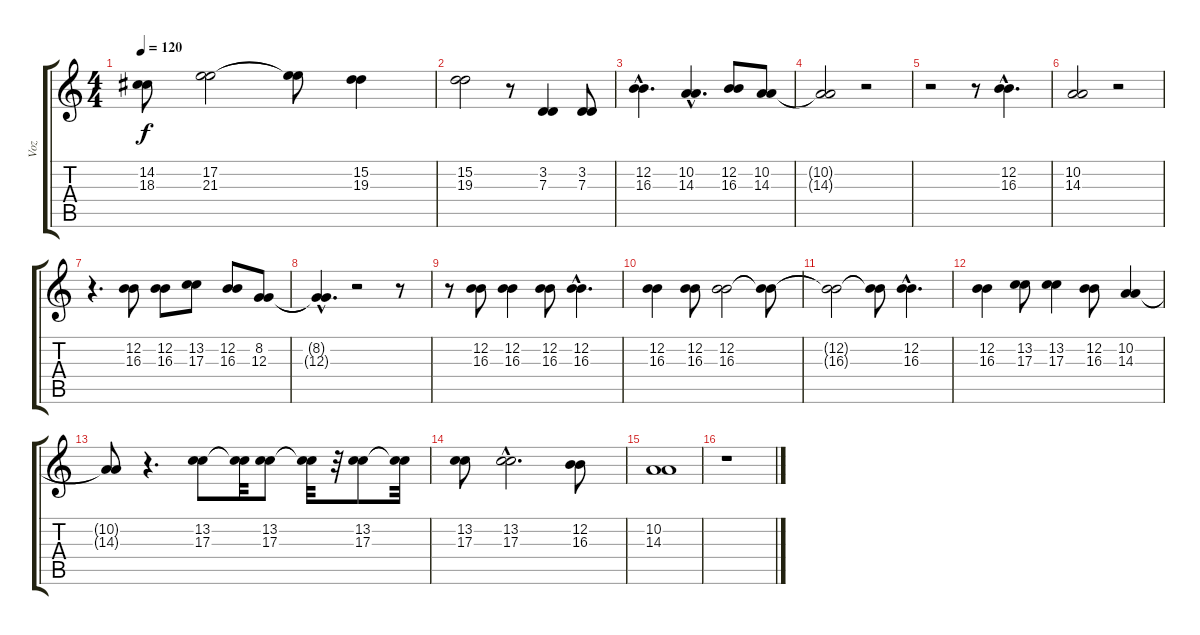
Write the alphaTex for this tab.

\track ("Voz" "Voz") {instrument sopranosax}
\staff {score tabs}
\tuning (E4 B3 G3 D3 A2 E2) {hide}
\ts (4 4)
\tempo 120
\clef g2
\ks c
(14.2{t} 18.3{t}).8{dy f} (17.2 21.3).2 (17.2{t} 21.3{t}).8 (15.2 19.3).4 |
(15.2 19.3).2 r.8 (3.2 7.3).4 (3.2 7.3).8 |
(12.2{hac} 16.3{hac}).4{d} (10.2{hac} 14.3{hac}).4{d} (12.2 16.3).8 (10.2 14.3).8 |
(10.2{t} 14.3{t}).2 r.2 |
r.2 r.8 (12.2{hac} 16.3{hac}).4{d} |
(10.2 14.3).2 r.2 |
r.4{d} (12.2 16.3).8 (12.2 16.3).8 (13.2 17.3).8 (12.2 16.3).8 (8.2 12.3).8 |
(8.2{hac t} 12.3{hac t}).4{d} r.2 r.8 |
r.8 (12.2 16.3).8 (12.2 16.3).4 (12.2 16.3).8 (12.2{hac} 16.3{hac}).4{d} |
(12.2 16.3).4 (12.2 16.3).8 (12.2 16.3).2 (12.2{t} 16.3{t}).8 |
(12.2{t} 16.3{t}).2 (12.2{t} 16.3{t}).8 (12.2{hac} 16.3{hac}).4{d} |
(12.2 16.3).4 (13.2 17.3).8 (13.2 17.3).4 (12.2 16.3).8 (10.2 14.3).4 |
(10.2{t} 14.3{t}).8 r.4{d} (13.2 17.3).8 (13.2{t} 17.3{t}).32 (13.2 17.3).8 (13.2{t} 17.3{t}).32 r.32 (13.2 17.3).8 (13.2{t} 17.3{t}).32 |
(13.2 17.3).8 (13.2{hac} 17.3{hac}).2{d} (12.2 16.3).8 |
(10.2 14.3).1 |
r.1
